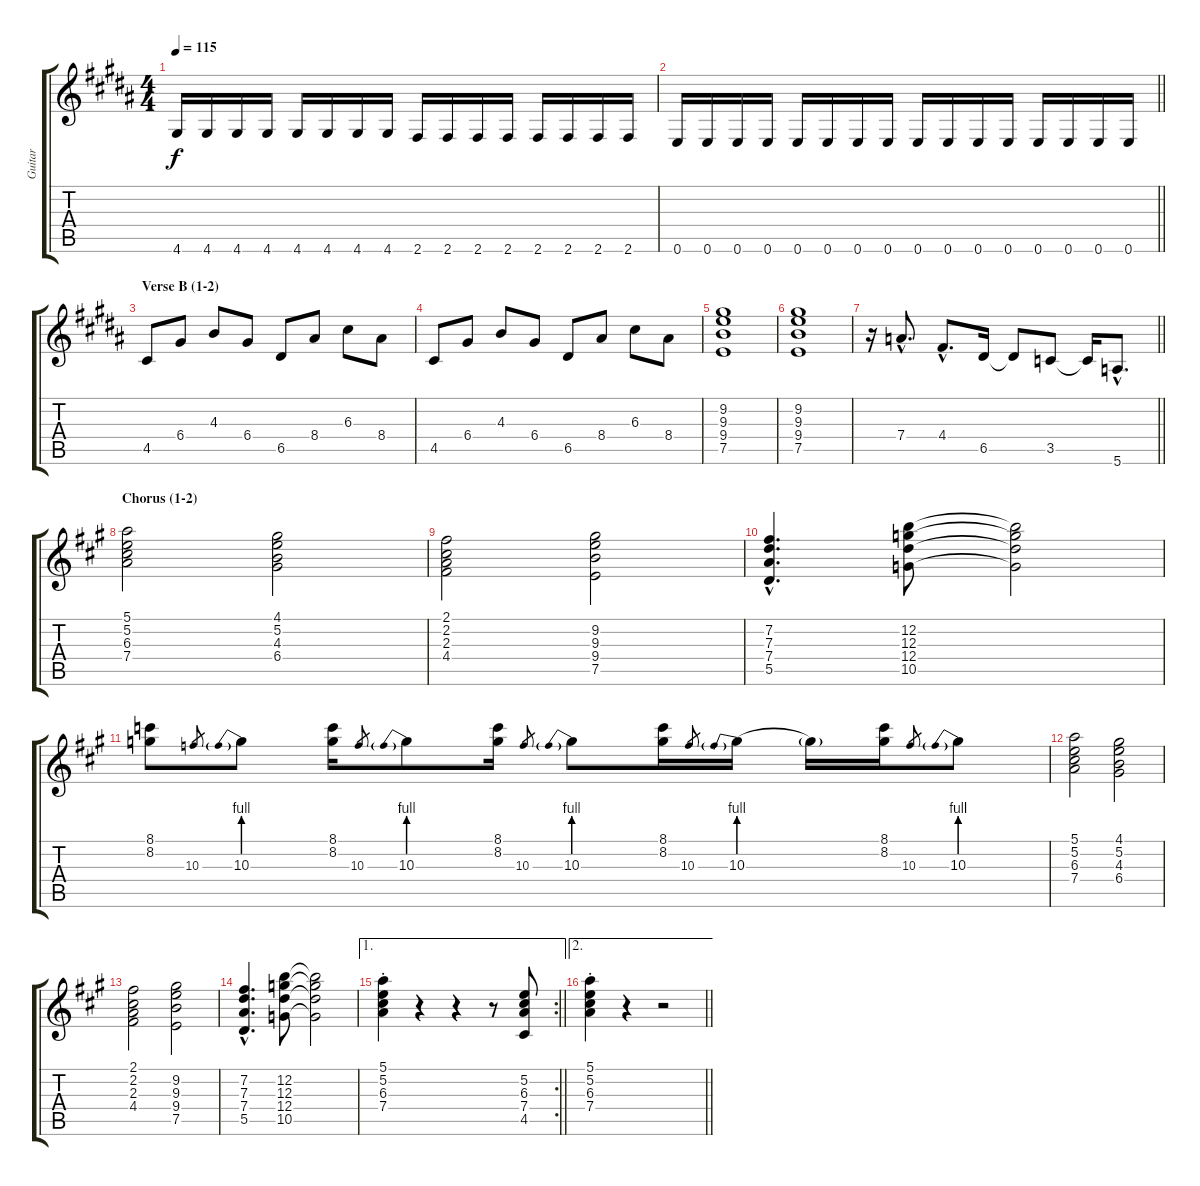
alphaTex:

\track ("Guitar" "Guitar") {instrument distortionguitar}
\staff {score tabs}
\tuning (E4 B3 G3 D3 A2 E2) {hide}
\ts (4 4)
\tempo 115
\clef g2
\ks b
4.6.16{dy f} 4.6.16 4.6.16 4.6.16 4.6.16 4.6.16 4.6.16 4.6.16 2.6.16 2.6.16 2.6.16 2.6.16 2.6.16 2.6.16 2.6.16 2.6.16 |
\barLineRight lightlight
0.6.16 0.6.16 0.6.16 0.6.16 0.6.16 0.6.16 0.6.16 0.6.16 0.6.16 0.6.16 0.6.16 0.6.16 0.6.16 0.6.16 0.6.16 0.6.16 |
\section ("" "Verse B (1-2)")
4.5.8 6.4.8 4.3.8 6.4.8 6.5.8 8.4.8 6.3.8 8.4.8 |
4.5.8 6.4.8 4.3.8 6.4.8 6.5.8 8.4.8 6.3.8 8.4.8 |
(9.2 9.3 9.4 7.5).1 |
(9.2 9.3 9.4 7.5).1 |
\barLineRight lightlight
r.16 7.4{hac}.8{d} 4.4{hac}.8{d} 6.5.16 6.5{t}.8 3.5.8 3.5{t}.16 5.6{hac}.8{d} |
\section ("" "Chorus (1-2)")
\ks a
(5.1 5.2 6.3 7.4).2 (4.1 5.2 4.3 6.4).2 |
(2.1 2.2 2.3 4.4).2 (9.2 9.3 9.4 7.5).2 |
(7.2{hac} 7.3{hac} 7.4{hac} 5.5{hac}).4{d} (12.2 12.3 12.4 10.5).8 (12.2{t} 12.3{t} 12.4{t} 10.5{t}).2 |
(8.1 8.2).8 10.3.8{gr} 10.3{be (prebend 0 4 60 4)}.8 (8.1 8.2).16 10.3.8{gr} 10.3{be (prebend 0 4 60 4)}.8 (8.1 8.2).16 10.3.8{gr} 10.3{be (prebend 0 4 60 4)}.8 (8.1 8.2).16 10.3.8{gr} 10.3{be (prebend 0 4 60 4)}.16 10.3{t}.16 (8.1 8.2).16 10.3.8{gr} 10.3{be (prebend 0 4 60 4)}.8 |
(5.1 5.2 6.3 7.4).2 (4.1 5.2 4.3 6.4).2 |
(2.1 2.2 2.3 4.4).2 (9.2 9.3 9.4 7.5).2 |
(7.2{hac} 7.3{hac} 7.4{hac} 5.5{hac}).4{d} (12.2 12.3 12.4 10.5).8 (12.2{t} 12.3{t} 12.4{t} 10.5{t}).2 |
\ae 1
\rc 2
\barLineRight lightlight
(5.1{st} 5.2{st} 6.3{st} 7.4{st}).4 r.4 r.4 r.8 (5.2 6.3 7.4 4.5).8 |
\ae 2
\barLineRight lightlight
(5.1{st} 5.2{st} 6.3{st} 7.4{st}).4 r.4 r.2
